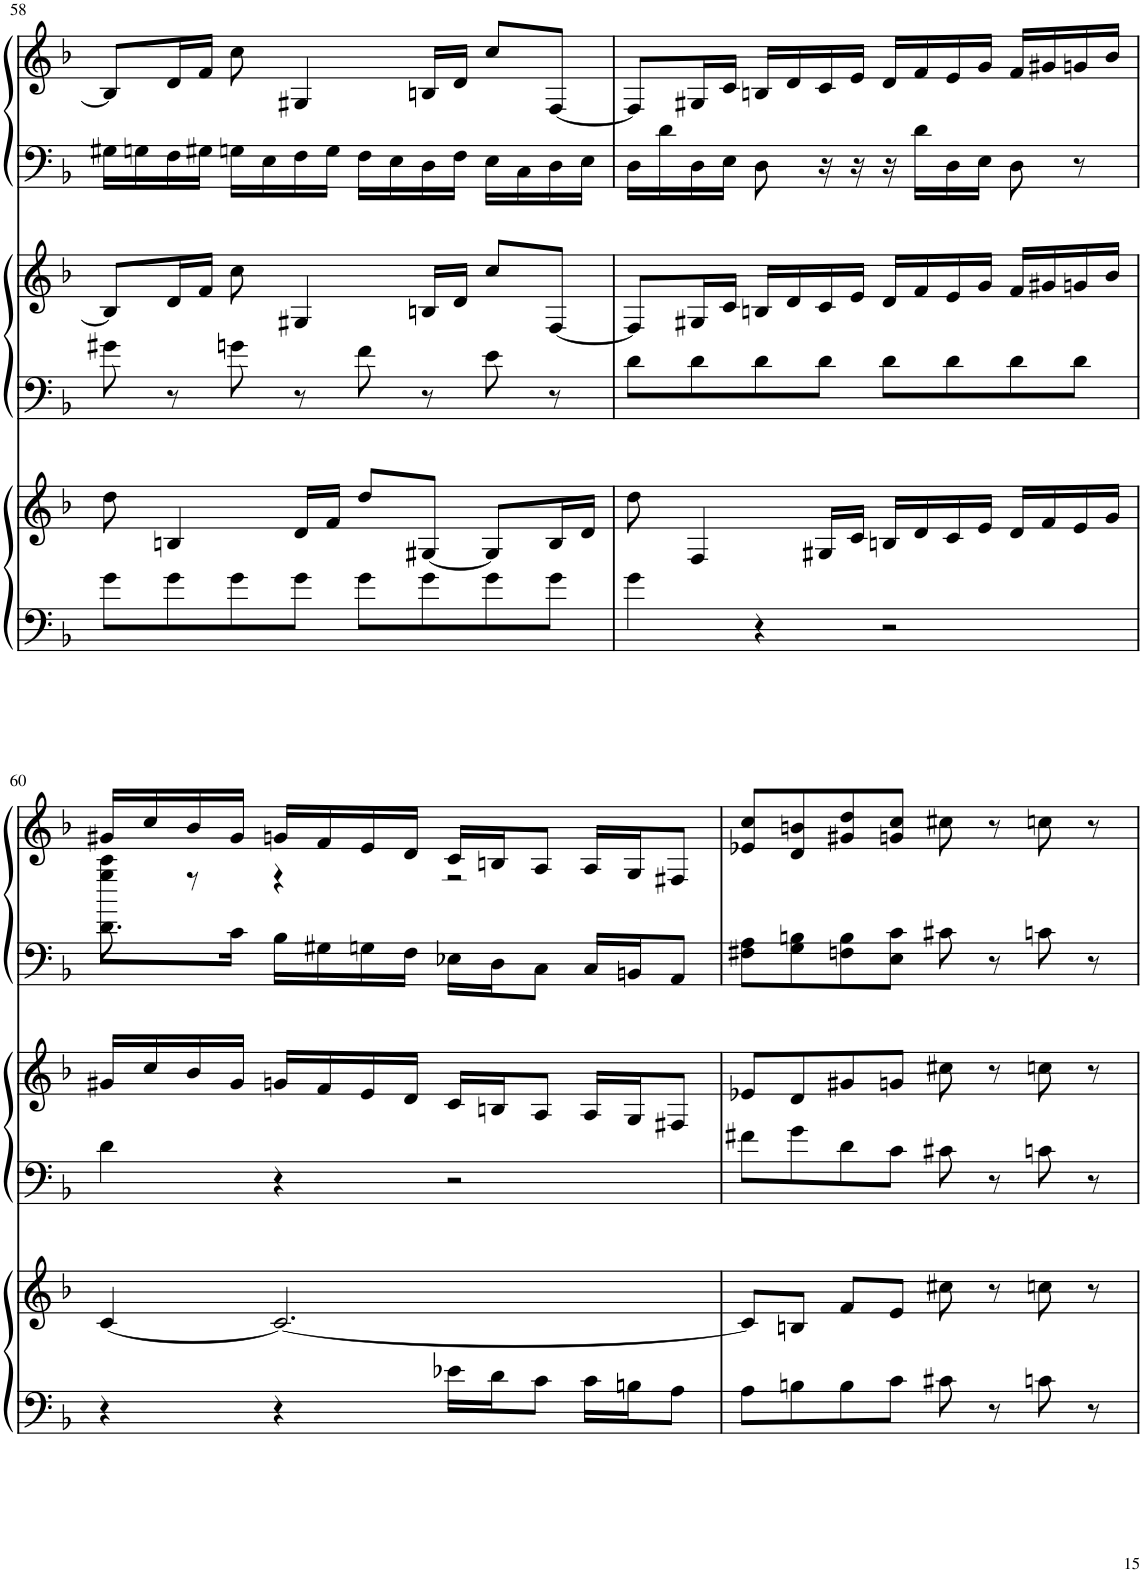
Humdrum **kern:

**kern	**kern	**kern	**kern	**kern	**kern
*part3	*part3	*part2	*part2	*part1	*part1
*staff6	*staff5	*staff4	*staff3	*staff2	*staff1
*I"Harp	*	*I"Harp	*	*I"Harp	*
*I'Hp	*	*I'Hp	*	*I'Hp	*
!!LO:PB:g=z
*clefF4	*clefG2	*clefF4	*clefG2	*clefF4	*clefG2
*k[b-]	*k[b-]	*k[b-]	*k[b-]	*k[b-]	*k[b-]
*M4/4	*M4/4	*M4/4	*M4/4	*M4/4	*M4/4
=58	=58	=58	=58	=58	=58
8g\L	8dd\	8g#X\	8B/L]	16G#X\LL	8B/L]
.	.	.	.	16Gn\	.
8g\	4Bn/	8r	16d/L	16F\	16d/L
.	.	.	16f/JJ	16G#X\JJ	16f/JJ
8g\	.	8gn\	8cc\	16Gn\LL	8cc\
.	.	.	.	16E\	.
8g\J	16d/LL	8r	4G#X/	16F\	4G#X/
.	16f/JJ	.	.	16G\JJ	.
8g\L	8dd/L	8f\	.	16F\LL	.
.	.	.	.	16E\	.
8g\	[8G#X/J	8r	16Bn/LL	16D\	16Bn/LL
.	.	.	16d/JJ	16F\JJ	16d/JJ
8g\	8G#/L]	8e\	8cc/L	16E\LL	8cc/L
.	.	.	.	16C\	.
8g\J	16B/L	8r	[8F/J	16D\	[8F/J
.	16d/JJ	.	.	16E\JJ	.
=59	=59	=59	=59	=59	=59
4g\	8dd\	8d\L	8F/L]	16D\LL	8F/L]
.	.	.	.	16d\	.
.	4F/	8d\	16G#X/L	16D\	16G#X/L
.	.	.	16c/JJ	16E\JJ	16c/JJ
4r	.	8d\	16Bn/LL	8D\	16Bn/LL
.	.	.	16d/	.	16d/
.	16G#X/LL	8d\J	16c/	16r	16c/
.	16c/JJ	.	16e/JJ	16r	16e/JJ
2r	16Bn/LL	8d\L	16d/LL	16r	16d/LL
.	16d/	.	16f/	16d\LL	16f/
.	16c/	8d\	16e/	16D\	16e/
.	16e/JJ	.	16g/JJ	16E\JJ	16g/JJ
.	16d/LL	8d\	16f/LL	8D\	16f/LL
.	16f/	.	16g#X/	.	16g#X/
.	16e/	8d\J	16gn/	8r	16gn/
.	16g/JJ	.	16b-/JJ	.	16b-/JJ
!!LO:LB:g=z
=60	=60	=60	=60	=60	=60
*	*	*	*	*^	*^
4r	[4c/	4d\	16g#X/LL	8gg\ 8ccc\	8.d\L	16g#X/LL	8ryy
.	.	.	16cc/	.	.	16cc/	.
.	.	.	16b-/	2..ryy	.	16b-/	8r
.	.	.	16g#/JJ	.	16c\Jk	16g#/JJ	.
4r	2.c/_	4r	16gn/LL	.	16B-\LL	16gn/LL	4r
.	.	.	16f/	.	16G#X\	16f/	.
.	.	.	16e/	.	16Gn\	16e/	.
.	.	.	16d/JJ	.	16F\JJ	16d/JJ	.
16e-X\LL	.	2r	16c/LL	.	16E-X\LL	16c/LL	2r
16d\J	.	.	16Bn/J	.	16D\J	16Bn/J	.
8c\J	.	.	8A/J	.	8C\J	8A/J	.
16c\LL	.	.	16A/LL	.	16C/LL	16A/LL	.
16Bn\J	.	.	16G/J	.	16BBn/J	16G/J	.
8A\J	.	.	8F#X/J	.	8AA/J	8F#X/J	.
*	*	*	*	*v	*v	*	*
*	*	*	*	*	*v	*v
=61	=61	=61	=61	=61	=61
8A\L	8c/L]	8f#X\L	8e-X/L	8F#X\ 8A\L	8e-X/ 8cc/L
8Bn\	8Bn/J	8g\	8d/	8G\ 8Bn\	8d/ 8bn/
8B\	8f/L	8d\	8g#X/	8Fn\ 8B\	8g#X/ 8dd/
8c\J	8e/J	8c\J	8gn/J	8E\ 8c\J	8gn/ 8cc/J
8c#X\	8cc#X\	8c#X\	8cc#X\	8c#X\	8cc#X\
8r	8r	8r	8r	8r	8r
8cn\	8ccn\	8cn\	8ccn\	8cn\	8ccn\
8r	8r	8r	8r	8r	8r
=	=	=	=	=	=
*-	*-	*-	*-	*-	*-
